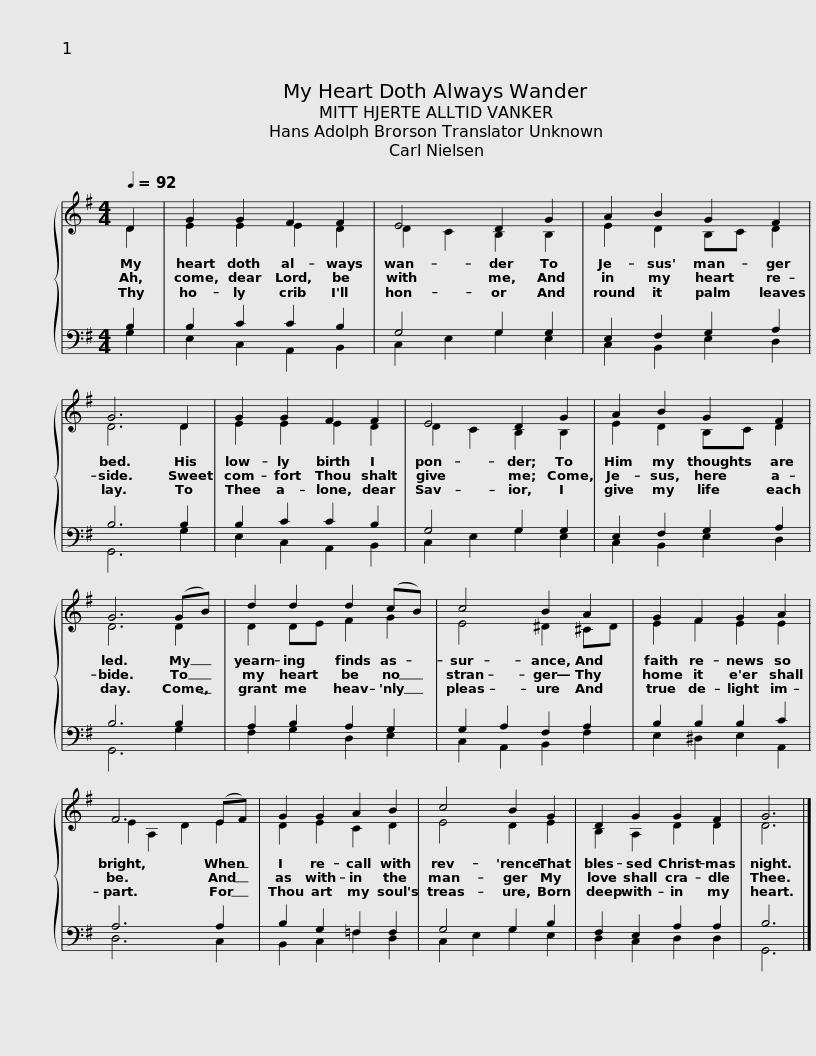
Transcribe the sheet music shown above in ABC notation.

X:1
%%score { ( 1 2 ) | ( 3 4 ) }
L:1/8
Q:1/4=92
M:4/4
I:linebreak $
K:G
V:1 treble
V:2 treble
V:3 bass
V:4 bass
V:1
 D2 | G2 G2 F2 F2 | E4 D2 G2 | A2 B2 G2 F2 | G6 D2 |$ %5
 G2 G2 F2 F2 | E4 D2 G2 | A2 B2 G2 F2 | G6 (GB) | d2 d2 d2 (cB) |$ %10
 c4 B2 A2 | G2 F2 G2 A2 | F6 (EF) | G2 G2 A2 B2 | c4 B2 G2 |$ %15
 D2 G2 G2 F2 | G6 |] %17
V:2
 D2 | E2 E2 E2 D2 | D2 C2 B,2 B,2 | E2 D2 B,C D2 | D6 D2 |$ %5
 E2 E2 E2 D2 | D2 C2 B,2 B,2 | E2 D2 B,C D2 | D6 D2 | D2 DE F2 G2 |$ %10
 E4 ^D2 ^CD | E2 F2 E2 E2 | E2 A,2 D2 E2 | D2 E2 C2 D2 | E4 D2 E2 |$ %15
 B,2 A,2 D2 D2 | D6 |] %17
V:3
 B,2 | B,2 C2 C2 B,2 | G,4 G,2 G,2 | E,2 F,2 G,2 A,2 | B,6 B,2 |$ %5
 B,2 C2 C2 B,2 | G,4 G,2 G,2 | E,2 F,2 G,2 A,2 | B,6 B,2 | A,2 B,2 A,2 G,2 |$ %10
 G,2 A,2 F,2 A,2 | B,2 B,2 B,2 C2 | A,6 A,2 | B,2 G,2 =F,2 F,2 | G,4 G,2 B,2 |$ %15
 F,2 E,2 A,2 A,2 | B,6 |] %17
V:4
 G,2 | E,2 C,2 A,,2 B,,2 | C,2 E,2 G,2 E,2 | C,2 B,,2 E,2 D,2 | G,,6 G,2 |$ %5
 E,2 C,2 A,,2 B,,2 | C,2 E,2 G,2 E,2 | C,2 B,,2 E,2 D,2 | G,,6 G,2 | F,2 G,2 D,2 E,2 |$ %10
 C,2 A,,2 B,,2 F,2 | E,2 ^D,2 E,2 A,,2 | D,6 C,2 | B,,2 C,2 =F,2 D,2 | C,2 E,2 G,2 E,2 |$ %15
 D,2 C,2 D,2 D,2 | G,,6 |] %17
